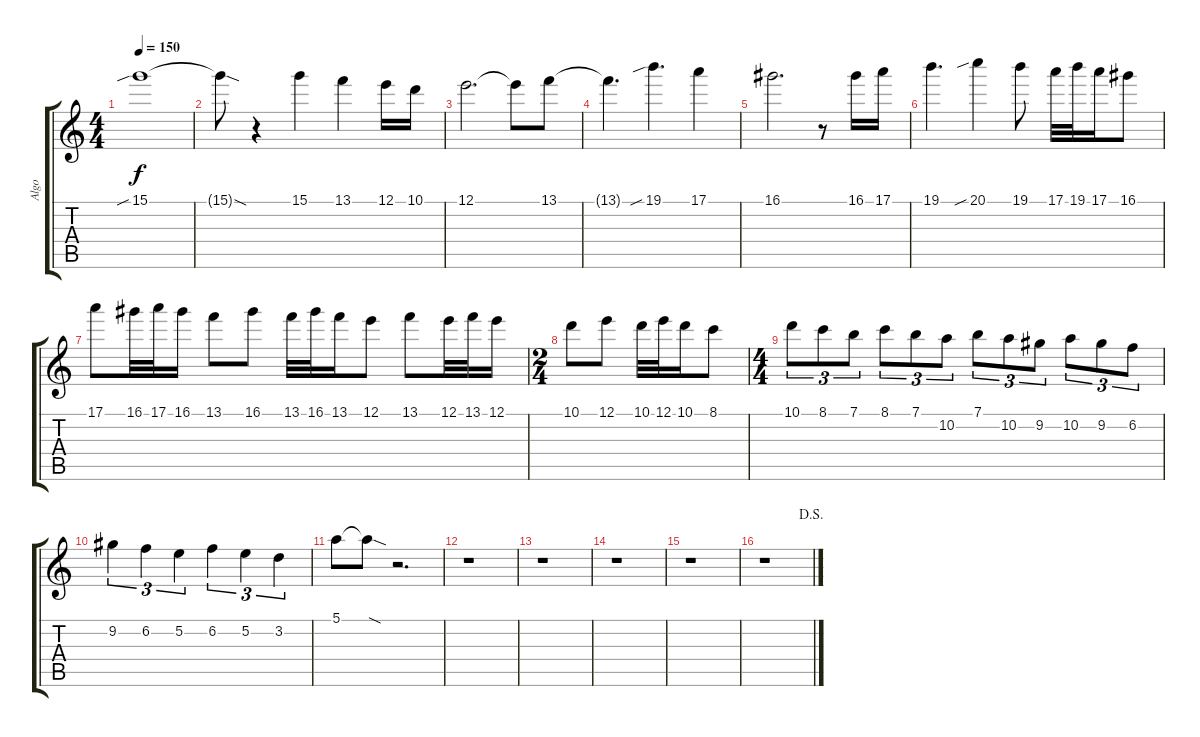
\track ("Algo" "Algo") {instrument overdrivenguitar}
\staff {score tabs}
\tuning (E4 B3 G3 D3 A2 D2) {hide}
\ts (4 4)
\tempo 150
\clef g2
\ks c
15.1{sib}.1{dy f} |
15.1{sod t}.8 r.4 15.1.4 13.1.4 12.1.16 10.1.16 |
12.1.2{d} 12.1{t}.8 13.1.8 |
13.1{t}.4{d} 19.1{sib}.4{d} 17.1.4 |
16.1.2{d} r.8 16.1.16 17.1.16 |
19.1.4{d} 20.1{sib}.4 19.1.8 17.1.32 19.1.32 17.1.16 16.1.8 |
17.1.8 16.1.32 17.1.32 16.1.16 13.1.8 16.1.8 13.1.32 16.1.32 13.1.16 12.1.8 13.1.8 12.1.32 13.1.32 12.1.16 |
\ts (2 4)
10.1.8 12.1.8 10.1.32 12.1.32 10.1.16 8.1.8 |
\ts (4 4)
10.1.8{tu (3 2)} 8.1.8{tu (3 2)} 7.1.8{tu (3 2)} 8.1.8{tu (3 2)} 7.1.8{tu (3 2)} 10.2.8{tu (3 2)} 7.1.8{tu (3 2)} 10.2.8{tu (3 2)} 9.2.8{tu (3 2)} 10.2.8{tu (3 2)} 9.2.8{tu (3 2)} 6.2.8{tu (3 2)} |
9.2.4{tu (3 2)} 6.2.4{tu (3 2)} 5.2.4{tu (3 2)} 6.2.4{tu (3 2)} 5.2.4{tu (3 2)} 3.2.4{tu (3 2)} |
5.1.8 5.1{sod t}.8 r.2{d} |
r.1 |
r.1 |
r.1 |
r.1 |
\jump dalsegno
r.1
